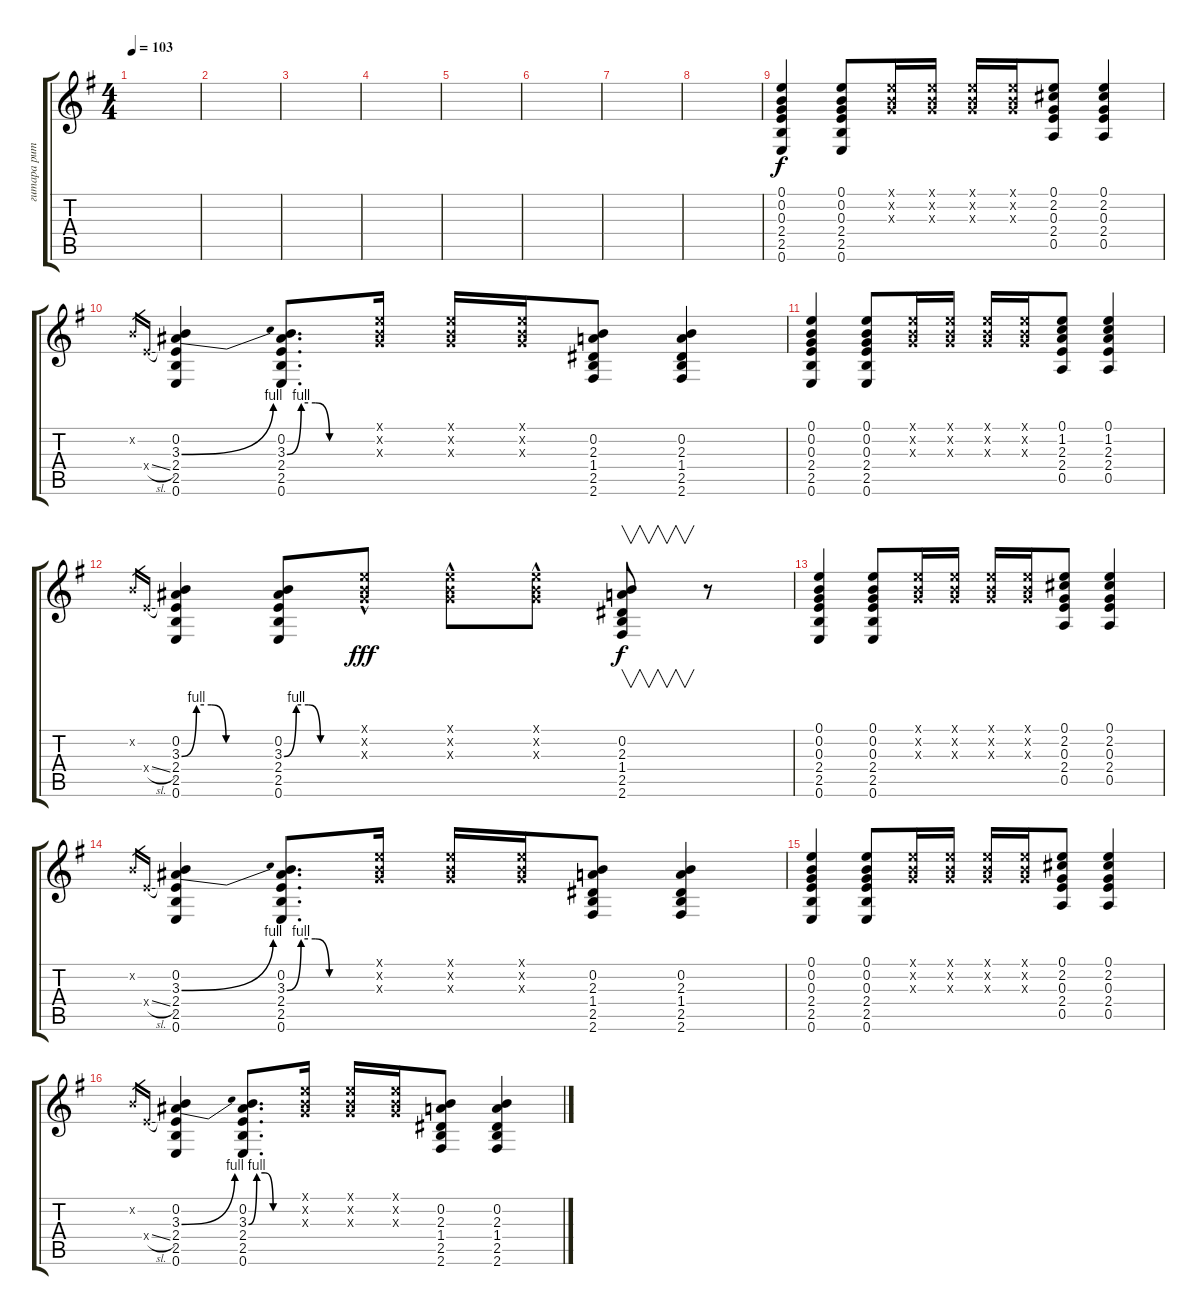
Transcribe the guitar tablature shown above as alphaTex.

\track ("гитара ритм чистая" "гитара рит") {instrument electricguitarclean}
\staff {score tabs}
\tuning (E4 B3 G3 D3 A2 E2) {hide}
\ts (4 4)
\tempo 103
\clef g2
\ks eminor
|
|
|
|
|
|
|
|
(0.1 0.2 0.3 2.4 2.5 0.6).4 (0.1 0.2 0.3 2.4 2.5 0.6).8 (0.1{x} 0.2{x} 0.3{x}).16 (0.1{x} 0.2{x} 0.3{x}).16 (0.1{x} 0.2{x} 0.3{x}).16 (0.1{x} 0.2{x} 0.3{x}).16 (0.1 2.2 0.3 2.4 0.5).8 (0.1 2.2 0.3 2.4 0.5).4 |
0.2{x}.16{gr} 2.4{sl x}.16{gr} (0.2 3.3{be (bend 0 0 60 4)} 2.4 2.5 0.6).4 (0.2 3.3{be (custom 0 0 10 4 20 4 30 0 60 0)} 2.4 2.5 0.6).8{d} (0.1{x} 0.2{x} 0.3{x}).16 (0.1{x} 0.2{x} 0.3{x}).16 (0.1{x} 0.2{x} 0.3{x}).16 (0.2 2.3 1.4 2.5 2.6).8 (0.2 2.3 1.4 2.5 2.6).4 |
(0.1 0.2 0.3 2.4 2.5 0.6).4 (0.1 0.2 0.3 2.4 2.5 0.6).8 (0.1{x} 0.2{x} 0.3{x}).16 (0.1{x} 0.2{x} 0.3{x}).16 (0.1{x} 0.2{x} 0.3{x}).16 (0.1{x} 0.2{x} 0.3{x}).16 (0.1 1.2 2.3 2.4 0.5).8 (0.1 1.2 2.3 2.4 0.5).4 |
0.2{x}.16{gr} 2.4{sl x}.16{gr} (0.2 3.3{be (custom 0 0 10 4 20 4 30 0 60 0)} 2.4 2.5 0.6).4 (0.2 3.3{be (custom 0 0 10 4 20 4 30 0 60 0)} 2.4 2.5 0.6).8 (0.1{x} 0.2{x} 0.3{hac x}).8{dy fff} (0.1{x} 0.2{x} 0.3{hac x}).8 (0.1{x} 0.2{hac x} 0.3{x}).8 (0.2 2.3 1.4 2.5 2.6).8{v dy f} r.8 |
(0.1 0.2 0.3 2.4 2.5 0.6).4 (0.1 0.2 0.3 2.4 2.5 0.6).8 (0.1{x} 0.2{x} 0.3{x}).16 (0.1{x} 0.2{x} 0.3{x}).16 (0.1{x} 0.2{x} 0.3{x}).16 (0.1{x} 0.2{x} 0.3{x}).16 (0.1 2.2 0.3 2.4 0.5).8 (0.1 2.2 0.3 2.4 0.5).4 |
0.2{x}.16{gr} 2.4{sl x}.16{gr} (0.2 3.3{be (bend 0 0 60 4)} 2.4 2.5 0.6).4 (0.2 3.3{be (custom 0 0 10 4 20 4 30 0 60 0)} 2.4 2.5 0.6).8{d} (0.1{x} 0.2{x} 0.3{x}).16 (0.1{x} 0.2{x} 0.3{x}).16 (0.1{x} 0.2{x} 0.3{x}).16 (0.2 2.3 1.4 2.5 2.6).8 (0.2 2.3 1.4 2.5 2.6).4 |
(0.1 0.2 0.3 2.4 2.5 0.6).4 (0.1 0.2 0.3 2.4 2.5 0.6).8 (0.1{x} 0.2{x} 0.3{x}).16 (0.1{x} 0.2{x} 0.3{x}).16 (0.1{x} 0.2{x} 0.3{x}).16 (0.1{x} 0.2{x} 0.3{x}).16 (0.1 2.2 0.3 2.4 0.5).8 (0.1 2.2 0.3 2.4 0.5).4 |
0.2{x}.16{gr} 2.4{sl x}.16{gr} (0.2 3.3{be (bend 0 0 60 4)} 2.4 2.5 0.6).4 (0.2 3.3{be (custom 0 0 10 4 20 4 30 0 60 0)} 2.4 2.5 0.6).8{d} (0.1{x} 0.2{x} 0.3{x}).16 (0.1{x} 0.2{x} 0.3{x}).16 (0.1{x} 0.2{x} 0.3{x}).16 (0.2 2.3 1.4 2.5 2.6).8 (0.2 2.3 1.4 2.5 2.6).4
